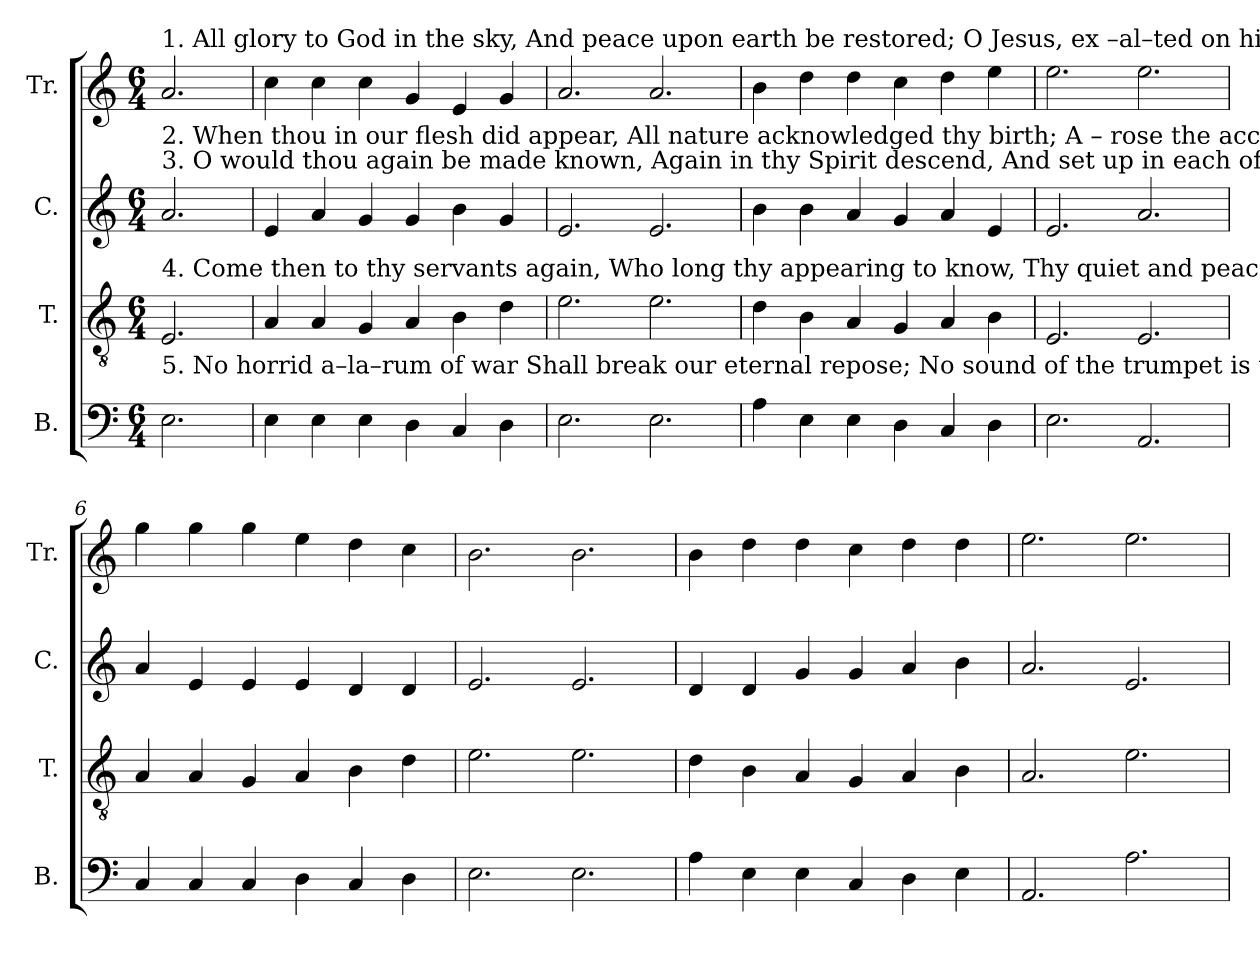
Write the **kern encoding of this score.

**kern	**kern	**kern	**kern
*part4	*part3	*part2	*part1
*staff4	*staff3	*staff2	*staff1
*I"B.	*I"T.	*I"C.	*I"Tr.
*I'B.	*I'T.	*I'C.	*I'Tr.
*clefF4	*clefGv2	*clefG2	*clefG2
*k[]	*k[]	*k[]	*k[]
*M6/4	*M6/4	*M6/4	*M6/4
*MM200	*MM200	*MM200	*MM200
=1	=1	=1	=1
!	!	!	!LO:TX:a:t=1.    All   glory  to  God  in  the  sky, And peace upon earth be restored;  O    Jesus,  ex –al–ted  on  high,  Ap–pear  our omnipotent Lord&colon;  Who  meanly  in  Bethlehem  born, Did
!	!	!	!LO:TX:b:t=2. When thou in our flesh did appear, All nature acknowledged thy birth; A – rose  the  acceptable year,  And heaven was opened on earth&colon;  Re–cei–ving its Lord from above, The
!	!	!LO:TX:a:t=3. O would thou again be made known,  Again  in  thy  Spirit  descend,  And set up in each of thine own,  A kingdom that never shall end!  Thou  on – ly  art  able  to  bless,  And	!
!	!LO:TX:a:t=4. Come then  to thy servants again,  Who long thy appearing to know,  Thy quiet  and peaceable reign     In   mercy  establish  be – low&colon;  All  sorrow before  thee shall fly,  And	!	!
!	!LO:TX:b:t=5. No     horrid  a–la–rum  of   war  Shall break our  eternal repose;  No sound of the trumpet is there, Where Jesus’s Spirit o’erflows&colon;  Appeased by the charms of thy grace  We	!	!
2.E!\	2.E!/	2.a!/	2.a!/
=2	=2	=2	=2
4E!\	4A!/	4e!/	4cc!\
4E!\	4A!/	4a!/	4cc!\
4E!\	4G!/	4g!/	4cc!\
4D!\	4A!/	4g!/	4g!/
4C!/	4B!\	4b!\	4e!/
4D!\	4d!\	4g!/	4g!/
=3	=3	=3	=3
2.E!\	2.e!\	2.e!/	2.a!/
2.E!\	2.e!\	2.e!/	2.a!/
=4	=4	=4	=4
4A!\	4d!\	4b!\	4b!\
4E!\	4B!\	4b!\	4dd!\
4E!\	4A!/	4a!/	4dd!\
4D!\	4G!/	4g!/	4cc!\
4C!/	4A!/	4a!/	4dd!\
4D!\	4B!\	4e!/	4ee!\
=5	=5	=5	=5
2.E!\	2.E!/	2.e!/	2.ee!\
2.AA!/	2.E!/	2.a!/	2.ee!\
=6	=6	=6	=6
4C!/	4A!/	4a!/	4gg!\
4C!/	4A!/	4e!/	4gg!\
4C!/	4G!/	4e!/	4gg!\
4D!\	4A!/	4e!/	4ee!\
4C!/	4B!\	4d!/	4dd!\
4D!\	4d!\	4d!/	4cc!\
=7	=7	=7	=7
2.E!\	2.e!\	2.e!/	2.b!\
2.E!\	2.e!\	2.e!/	2.b!\
=8	=8	=8	=8
4A!\	4d!\	4d!/	4b!\
4E!\	4B!\	4d!/	4dd!\
4E!\	4A!/	4g!/	4dd!\
4C!/	4G!/	4g!/	4cc!\
4D!\	4A!/	4a!/	4dd!\
4E!\	4B!\	4b!\	4dd!\
=9	=9	=9	=9
2.AA!/	2.A!/	2.a!/	2.ee!\
2.A!\	2.e!\	2.e!/	2.ee!\
=	=	=	=
*-	*-	*-	*-
